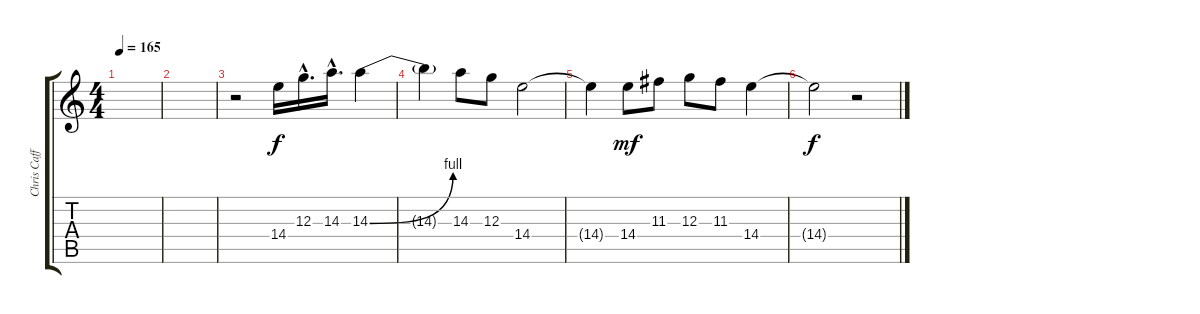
\track ("Chris Caffery" "Chris Caff") {instrument distortionguitar}
\staff {score tabs}
\tuning (E4 B3 G3 D3 A2 E2) {hide}
\ts (4 4)
\tempo 165
\clef g2
\ks c
|
|
r.2 14.4.16 12.3{hac}.16{d} 14.3{hac}.16{d} 14.3{be (bend 0 0 60 4)}.4 |
14.3{t}.4 14.3.8 12.3.8 14.4.2 |
14.4{t}.4 14.4.8{dy mf} 11.3.8 12.3.8 11.3.8 14.4.4 |
14.4{t}.2{dy f} r.2
